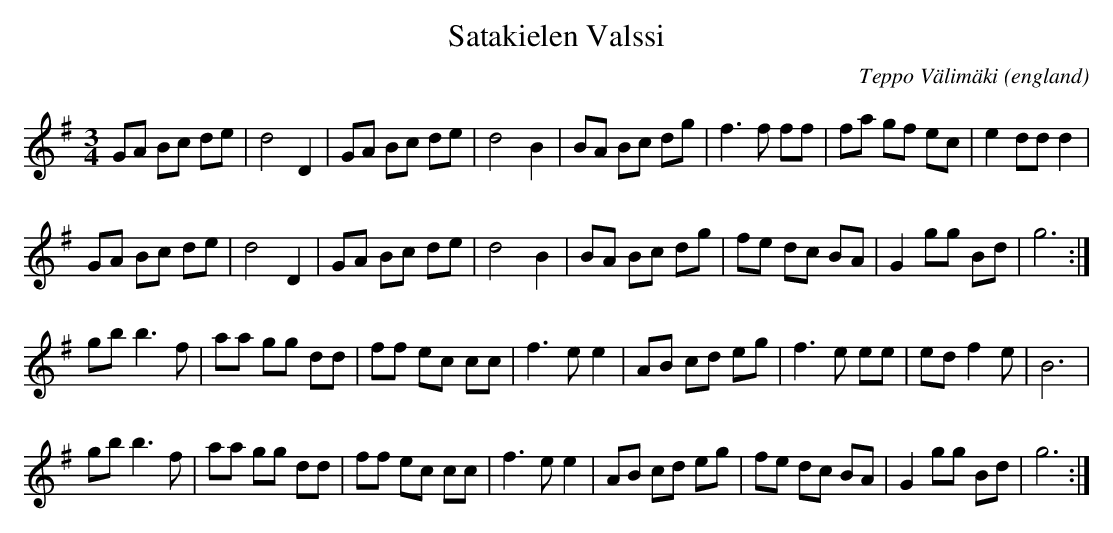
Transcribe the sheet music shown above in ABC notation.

X:1
T:Satakielen Valssi
O:england
C:Teppo Välimäki
M:3/4
L:1/8
K:G
GA Bc de|d4 D2|GA Bc de|d4 B2|\
BA Bc dg|f3f ff|fa gf ec|e2 dd d2|
GA Bc de|d4 D2|GA Bc de|d4 B2|\
BA Bc dg|fe dc BA |G2 gg Bd|g6:|
gb b3f|aa gg dd|ff ec cc|f3e e2|\
AB cd eg|f3e ee|ed f2e|B6|
gb b3f|aa gg dd|ff ec cc|f3e e2|\
AB cd eg|fe dc BA|G2 gg Bd|g6:|
